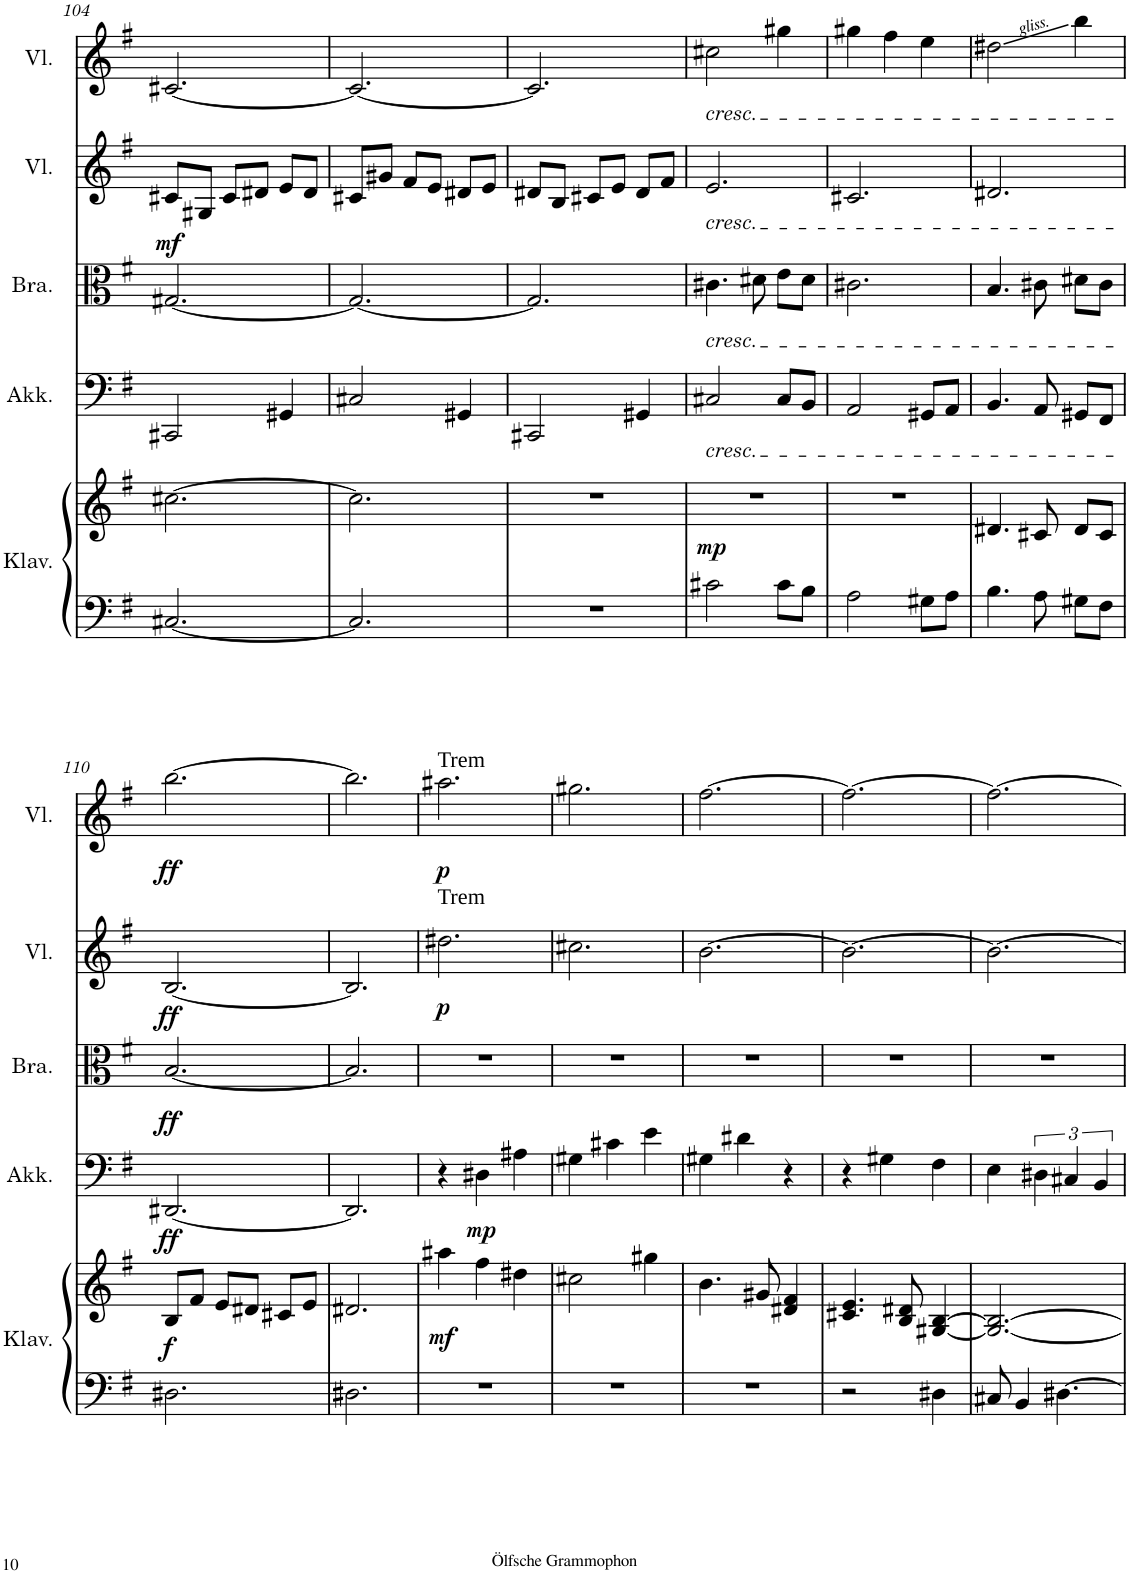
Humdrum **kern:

**kern	**kern	**dynam	**kern	**dynam	**kern	**dynam	**kern	**dynam	**kern	**dynam
*part5	*part5	*part5	*part4	*part4	*part3	*part3	*part2	*part2	*part1	*part1
*staff6	*staff5	*staff5/6	*staff4	*staff4	*staff3	*staff3	*staff2	*staff2	*staff1	*staff1
*I"Klavier	*	*	*I"Akkordeon	*	*I"Bratsche	*	*I"Violine	*	*I"Violine	*
*I'Klav.	*	*	*I'Akk.	*	*I'Bra.	*	*I'Vl.	*	*I'Vl.	*
!!LO:PB:g=z
*clefF4	*clefG2	*	*clefF4	*	*clefC3	*	*clefG2	*	*clefG2	*
*k[f#]	*k[f#]	*	*k[f#]	*	*k[f#]	*	*k[f#]	*	*k[f#]	*
*M3/4	*M3/4	*	*M3/4	*	*M3/4	*	*M3/4	*	*M3/4	*
=104	=104	=104	=104	=104	=104	=104	=104	=104	=104	=104
!	!	!	!	!	!	!	!	!LO:DY:b	!	!
[2.C#X/	[2.cc#X\	.	2CC#X/	.	[2.G#X/	.	8c#X/L	mf	[2.c#X/	.
.	.	.	.	.	.	.	8G#X/J	.	.	.
.	.	.	.	.	.	.	8c#/L	.	.	.
.	.	.	.	.	.	.	8d#X/J	.	.	.
.	.	.	4GG#X/	.	.	.	8e/L	.	.	.
.	.	.	.	.	.	.	8d#/J	.	.	.
=105	=105	=105	=105	=105	=105	=105	=105	=105	=105	=105
2.C#/]	2.cc#\]	.	2C#X/	.	2.G#/_	.	8c#X/L	.	2.c#/_	.
.	.	.	.	.	.	.	8g#X/J	.	.	.
.	.	.	.	.	.	.	8f#/L	.	.	.
.	.	.	.	.	.	.	8e/J	.	.	.
.	.	.	4GG#X/	.	.	.	8d#X/L	.	.	.
.	.	.	.	.	.	.	8e/J	.	.	.
=106	=106	=106	=106	=106	=106	=106	=106	=106	=106	=106
2.r	2.r	.	2CC#X/	.	2.G#/]	.	8d#X/L	.	2.c#/]	.
.	.	.	.	.	.	.	8B/J	.	.	.
.	.	.	.	.	.	.	8c#X/L	.	.	.
.	.	.	.	.	.	.	8e/J	.	.	.
.	.	.	4GG#X/	.	.	.	8d#/L	.	.	.
.	.	.	.	.	.	.	8f#/J	.	.	.
=107	=107	=107	=107	=107	=107	=107	=107	=107	=107	=107
!	!	!	!	!	!	!	!	!	!LO:TX:b:i:t=cresc.	!
!	!	!	!	!	!	!	!LO:TX:b:i:t=cresc.	!	!	!
!	!	!	!	!	!LO:TX:b:i:t=cresc.	!	!	!	!	!
!	!	!	!LO:TX:b:i:t=cresc.	!	!	!	!	!	!	!
!	!	!LO:DY:b	!	!	!	!	!	!	!	!
2c#X\	2.r	mp	2C#X/	.	4.c#X\	.	2.e/	.	2cc#X\	.
.	.	.	.	.	8d#X\	.	.	.	.	.
8c#\L	.	.	8C#/L	.	8e\L	.	.	.	4gg#X\	.
8B\J	.	.	8BB/J	.	8d#\J	.	.	.	.	.
=108	=108	=108	=108	=108	=108	=108	=108	=108	=108	=108
2A\	2.r	.	2AA/	.	2.c#X\	.	2.c#X/	.	4gg#X\	.
.	.	.	.	.	.	.	.	.	4ff#\	.
8G#X\L	.	.	8GG#X/L	.	.	.	.	.	4ee\	.
8A\J	.	.	8AA/J	.	.	.	.	.	.	.
=109	=109	=109	=109	=109	=109	=109	=109	=109	=109	=109
4.B\	4.d#X/	.	4.BB/	.	4.B/	.	2.d#X/	.	2dd#X\	.
8A\	8c#X/	.	8AA/	.	8c#X\	.	.	.	.	.
8G#X\L	8d#/L	.	8GG#X/L	.	8d#X\L	.	.	.	4bb\	.
8F#\J	8c#/J	.	8FF#/J	.	8c#\J	.	.	.	.	.
!!LO:LB:g=z
=110	=110	=110	=110	=110	=110	=110	=110	=110	=110	=110
!	!	!LO:DY:b	!	!LO:DY:b	!	!LO:DY:b	!	!LO:DY:b	!	!LO:DY:b
2.D#X\	8B/L	f	[2.DD#X/	ff	[2.B/	ff	[2.B/	ff	[2.bb\	ff
.	8f#/J	.	.	.	.	.	.	.	.	.
.	8e/L	.	.	.	.	.	.	.	.	.
.	8d#X/J	.	.	.	.	.	.	.	.	.
.	8c#X/L	.	.	.	.	.	.	.	.	.
.	8e/J	.	.	.	.	.	.	.	.	.
=111	=111	=111	=111	=111	=111	=111	=111	=111	=111	=111
2.D#X\	2.d#X/	.	2.DD#/]	.	2.B/]	.	2.B/]	.	2.bb\]	.
=112	=112	=112	=112	=112	=112	=112	=112	=112	=112	=112
!	!	!	!	!	!	!	!	!	!LO:TX:a:t=Trem	!
!	!	!	!	!	!	!	!LO:TX:a:t=Trem	!	!	!
!	!	!LO:DY:b	!	!	!	!	!	!LO:DY:b	!	!LO:DY:b
2.r	4aa#X\	mf	4r	.	2.r	.	2.dd#X\	p	2.aa#X\	p
!	!	!	!	!LO:DY:b	!	!	!	!	!	!
.	4ff#\	.	4D#X\	mp	.	.	.	.	.	.
.	4dd#X\	.	4A#X\	.	.	.	.	.	.	.
=113	=113	=113	=113	=113	=113	=113	=113	=113	=113	=113
2.r	2cc#X\	.	4G#X\	.	2.r	.	2.cc#X\	.	2.gg#X\	.
.	.	.	4c#X\	.	.	.	.	.	.	.
.	4gg#X\	.	4e\	.	.	.	.	.	.	.
=114	=114	=114	=114	=114	=114	=114	=114	=114	=114	=114
2.r	4.b\	.	4G#X\	.	2.r	.	[2.b\	.	[2.ff#\	.
.	.	.	4d#X\	.	.	.	.	.	.	.
.	8g#X/	.	.	.	.	.	.	.	.	.
.	4d#X/ 4f#/	.	4r	.	.	.	.	.	.	.
=115	=115	=115	=115	=115	=115	=115	=115	=115	=115	=115
2r	4.c#X/ 4.e/	.	4r	.	2.r	.	2.b\_	.	2.ff#\_	.
.	.	.	4G#X\	.	.	.	.	.	.	.
.	8B/ 8d#X/	.	.	.	.	.	.	.	.	.
4D#X\	[4G#X/ [4B/	.	4F#\	.	.	.	.	.	.	.
=116	=116	=116	=116	=116	=116	=116	=116	=116	=116	=116
8C#X/	2.G#/_ 2.B/_	.	4E\	.	2.r	.	2.b\_	.	2.ff#\_	.
4BB/	.	.	.	.	.	.	.	.	.	.
.	.	.	6D#X\	.	.	.	.	.	.	.
[4.D#X\	.	.	.	.	.	.	.	.	.	.
.	.	.	6C#X/	.	.	.	.	.	.	.
.	.	.	6BB/	.	.	.	.	.	.	.
=	=	=	=	=	=	=	=	=	=	=
*-	*-	*-	*-	*-	*-	*-	*-	*-	*-	*-
